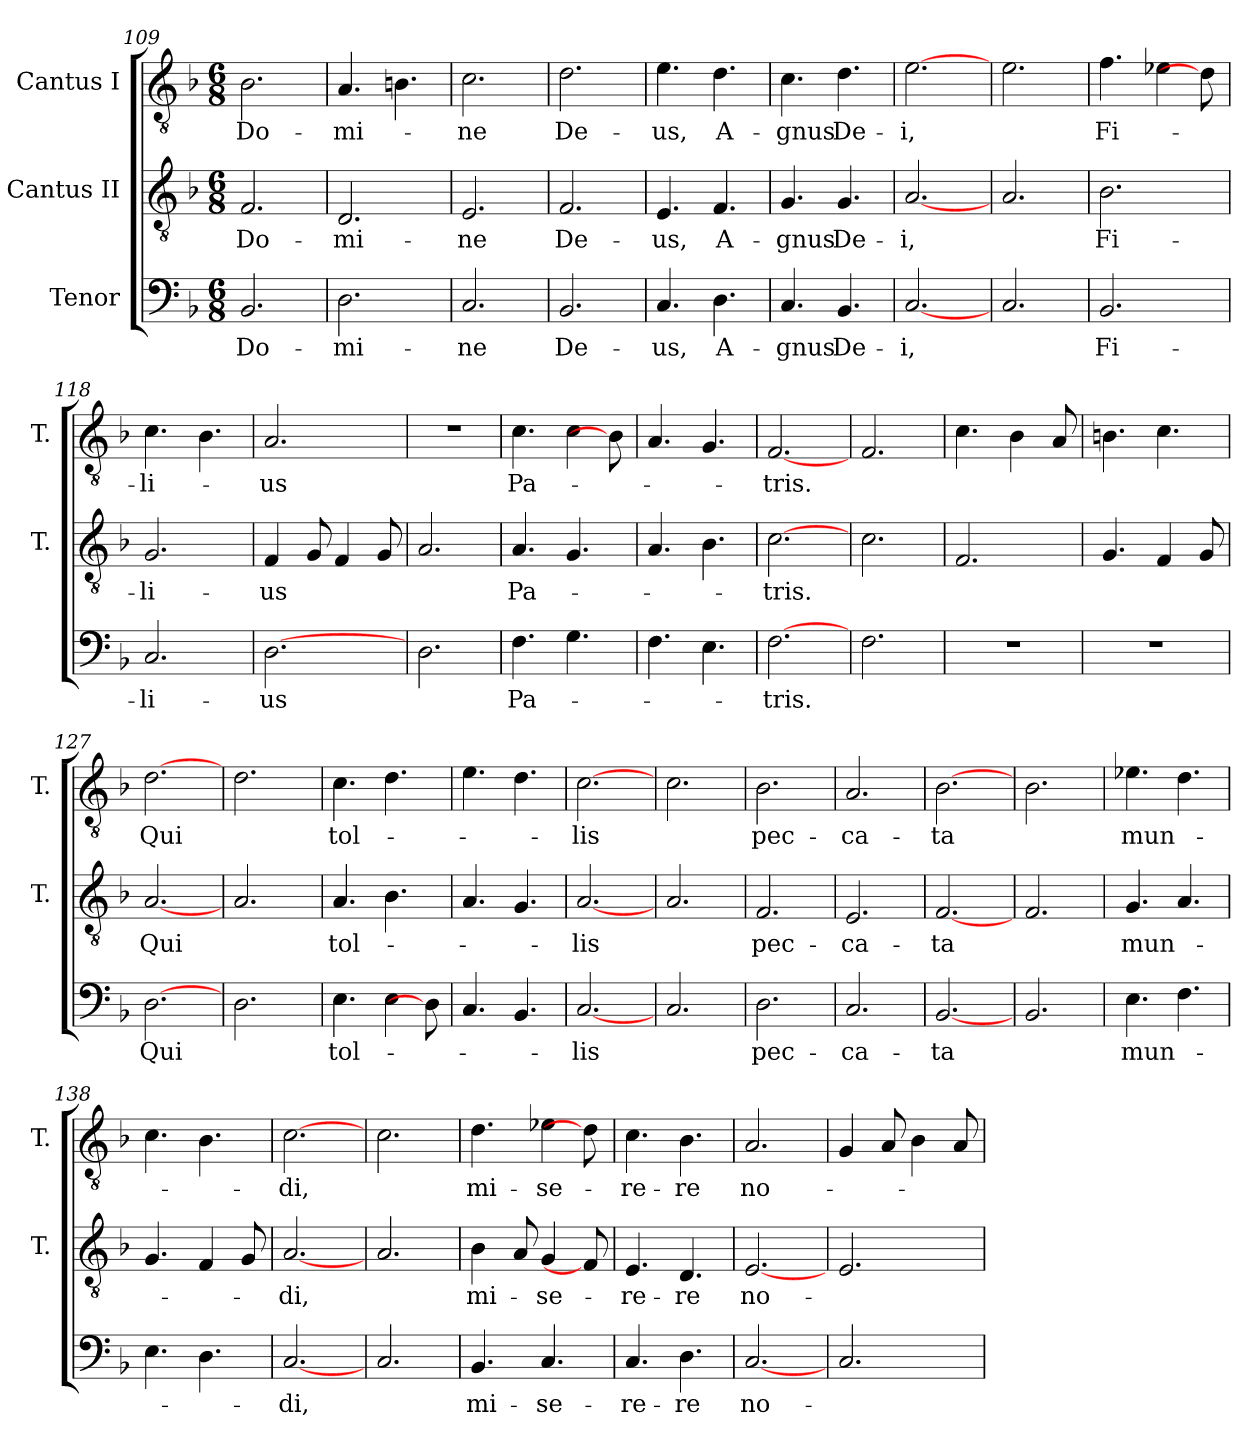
**kern	**text	**kern	**text	**kern	**text
*part3	*part3	*part2	*part2	*part1	*part1
*staff3	*staff3	*staff2	*staff2	*staff1	*staff1
*I"Tenor	*	*I"Cantus II	*	*I"Cantus I	*
*	*	*I'T.	*	*I'T.	*
*clefF4	*	*clefGv2	*	*clefGv2	*
*	*	*ITrd7c12	*	*ITrd7c12	*
*k[b-]	*	*k[b-]	*	*k[b-]	*
*F:	*	*F:	*	*F:	*
*M6/8	*	*M6/8	*	*M6/8	*
=109	=109	=109	=109	=109	=109
!	!LO:LY:b:color=#000000	!	!LO:LY:b:color=#000000	!	!LO:LY:b:color=#000000
2.BB-i/	Do-	2.FFi/	Do-	2.BB-i\	Do-
=110	=110	=110	=110	=110	=110
!	!LO:LY:b:color=#000000	!	!LO:LY:b:color=#000000	!	!LO:LY:b:color=#000000
2.Di\	-mi-	2.DDi/	-mi-	4.AAi/	-mi-
.	.	.	.	4.BBni\	.
=111	=111	=111	=111	=111	=111
!	!LO:LY:b:color=#000000	!	!LO:LY:b:color=#000000	!	!LO:LY:b:color=#000000
2.Ci/	-ne	2.EEi/	-ne	2.Ci\	-ne
=112	=112	=112	=112	=112	=112
!	!LO:LY:b:color=#000000	!	!LO:LY:b:color=#000000	!	!LO:LY:b:color=#000000
2.BB-i/	De-	2.FFi/	De-	2.Di\	De-
=113	=113	=113	=113	=113	=113
!	!LO:LY:b:color=#000000	!	!LO:LY:b:color=#000000	!	!LO:LY:b:color=#000000
4.Ci/	-us,	4.EEi/	-us,	4.Ei\	-us,
!	!LO:LY:b:color=#000000	!	!LO:LY:b:color=#000000	!	!LO:LY:b:color=#000000
4.Di\	A-	4.FFi/	A-	4.Di\	A-
!!LO:PB:g=z
=114	=114	=114	=114	=114	=114
!	!LO:LY:b:color=#000000	!	!LO:LY:b:color=#000000	!	!LO:LY:b:color=#000000
4.Ci/	-gnus	4.GGi/	-gnus	4.Ci\	-gnus
!	!LO:LY:b:color=#000000	!	!LO:LY:b:color=#000000	!	!LO:LY:b:color=#000000
4.BB-i/	De-	4.GGi/	De-	4.Di\	De-
=115	=115	=115	=115	=115	=115
!	!LO:LY:b:color=#000000	!	!LO:LY:b:color=#000000	!	!LO:LY:b:color=#000000
[2.Ci/	-i,	[2.AAi/	-i,	[2.Ei\	-i,
=116	=116	=116	=116	=116	=116
2.Ci/	.	2.AAi/	.	2.Ei\	.
=117	=117	=117	=117	=117	=117
!	!LO:LY:b:color=#000000	!	!LO:LY:b:color=#000000	!	!LO:LY:b:color=#000000
2.BB-i/	Fi-	2.BB-i\	Fi-	4.Fi\	Fi-
.	.	.	.	4E-Xi\	.
.	.	.	.	8Di\L]	.
=118	=118	=118	=118	=118	=118
!	!LO:LY:b:color=#000000	!	!LO:LY:b:color=#000000	!	!LO:LY:b:color=#000000
2.Ci/	-li-	2.GGi/	-li-	4.Ci\	-li-
.	.	.	.	4.BB-i\	.
=119	=119	=119	=119	=119	=119
!	!LO:LY:b:color=#000000	!	!LO:LY:b:color=#000000	!	!LO:LY:b:color=#000000
[2.Di\	-us	4FFi/	-us	2.AAi/	-us
.	.	8GGi/L	.	.	.
.	.	4FFi/	.	.	.
.	.	8GGi/L	.	.	.
=120	=120	=120	=120	=120	=120
!	!	!	!	!LO:N:vis=1	!
2.Di\	.	2.AAi/	.	2.r	.
=121	=121	=121	=121	=121	=121
!	!LO:LY:b:color=#000000	!	!LO:LY:b:color=#000000	!	!LO:LY:b:color=#000000
4.Fi\	Pa-	4.AAi/	Pa-	4.Ci\	Pa-
4.Gi\	.	4.GGi/	.	4Ci\	.
.	.	.	.	8BB-i\L]	.
=122	=122	=122	=122	=122	=122
4.Fi\	.	4.AAi/	.	4.AAi/	.
4.Ei\	.	4.BB-i\	.	4.GGi/	.
!!LO:LB:g=z
=123	=123	=123	=123	=123	=123
!	!LO:LY:b:color=#000000	!	!LO:LY:b:color=#000000	!	!LO:LY:b:color=#000000
[2.Fi\	-tris.	[2.Ci\	-tris.	[2.FFi/	-tris.
=124	=124	=124	=124	=124	=124
2.Fi\	.	2.Ci\	.	2.FFi/	.
=125	=125	=125	=125	=125	=125
!LO:N:vis=1	!	!	!	!	!
2.r	.	2.FFi/	.	4.Ci\	.
.	.	.	.	4BB-i\	.
.	.	.	.	8AAi/L	.
=126	=126	=126	=126	=126	=126
!LO:N:vis=1	!	!	!	!	!
2.r	.	4.GGi/	.	4.BBni\	.
.	.	4FFi/	.	4.Ci\	.
.	.	8GGi/L	.	.	.
=127	=127	=127	=127	=127	=127
!	!LO:LY:b:color=#000000	!	!LO:LY:b:color=#000000	!	!LO:LY:b:color=#000000
[2.Di\	Qui	[2.AAi/	Qui	[2.Di\	Qui
=128	=128	=128	=128	=128	=128
2.Di\	.	2.AAi/	.	2.Di\	.
=129	=129	=129	=129	=129	=129
!	!LO:LY:b:color=#000000	!	!LO:LY:b:color=#000000	!	!LO:LY:b:color=#000000
4.Ei\	tol-	4.AAi/	tol-	4.Ci\	tol-
4Ei\	.	4.BB-i\	.	4.Di\	.
8Di\L]	.	.	.	.	.
=130	=130	=130	=130	=130	=130
4.Ci/	.	4.AAi/	.	4.Ei\	.
4.BB-i/	.	4.GGi/	.	4.Di\	.
=131	=131	=131	=131	=131	=131
!	!LO:LY:b:color=#000000	!	!LO:LY:b:color=#000000	!	!LO:LY:b:color=#000000
[2.Ci/	-lis	[2.AAi/	-lis	[2.Ci\	-lis
=132	=132	=132	=132	=132	=132
2.Ci/	.	2.AAi/	.	2.Ci\	.
!!LO:LB:g=z
=133	=133	=133	=133	=133	=133
!	!LO:LY:b:color=#000000	!	!LO:LY:b:color=#000000	!	!LO:LY:b:color=#000000
2.Di\	pec-	2.FFi/	pec-	2.BB-i\	pec-
=134	=134	=134	=134	=134	=134
!	!LO:LY:b:color=#000000	!	!LO:LY:b:color=#000000	!	!LO:LY:b:color=#000000
2.Ci/	-ca-	2.EEi/	-ca-	2.AAi/	-ca-
=135	=135	=135	=135	=135	=135
!	!LO:LY:b:color=#000000	!	!LO:LY:b:color=#000000	!	!LO:LY:b:color=#000000
[2.BB-i/	-ta	[2.FFi/	-ta	[2.BB-i\	-ta
=136	=136	=136	=136	=136	=136
2.BB-i/	.	2.FFi/	.	2.BB-i\	.
=137	=137	=137	=137	=137	=137
!	!LO:LY:b:color=#000000	!	!LO:LY:b:color=#000000	!	!LO:LY:b:color=#000000
4.Ei\	mun-	4.GGi/	mun-	4.E-Xi\	mun-
4.Fi\	.	4.AAi/	.	4.Di\	.
=138	=138	=138	=138	=138	=138
4.Ei\	.	4.GGi/	.	4.Ci\	.
4.Di\	.	4FFi/	.	4.BB-i\	.
.	.	8GGi/L	.	.	.
=139	=139	=139	=139	=139	=139
!	!LO:LY:b:color=#000000	!	!LO:LY:b:color=#000000	!	!LO:LY:b:color=#000000
[2.Ci/	-di,	[2.AAi/	-di,	[2.Ci\	-di,
=140	=140	=140	=140	=140	=140
2.Ci/	.	2.AAi/	.	2.Ci\	.
=141	=141	=141	=141	=141	=141
!	!LO:LY:b:color=#000000	!	!LO:LY:b:color=#000000	!	!LO:LY:b:color=#000000
4.BB-i/	mi-	4BB-i\	mi-	4.Di\	mi-
.	.	8AAi/L	.	.	.
!	!LO:LY:b:color=#000000	!	!LO:LY:b:color=#000000	!	!LO:LY:b:color=#000000
4.Ci/	-se-	4GGi/	-se-	4E-Xi\	-se-
.	.	8FFi/L]	.	8Di\L]	.
=142	=142	=142	=142	=142	=142
!	!LO:LY:b:color=#000000	!	!LO:LY:b:color=#000000	!	!LO:LY:b:color=#000000
4.Ci/	-re-	4.EEi/	-re-	4.Ci\	-re-
!	!LO:LY:b:color=#000000	!	!LO:LY:b:color=#000000	!	!LO:LY:b:color=#000000
4.Di\	-re	4.DDi/	-re	4.BB-i\	-re
!!LO:PB:g=z
=143	=143	=143	=143	=143	=143
!	!LO:LY:b:color=#000000	!	!LO:LY:b:color=#000000	!	!LO:LY:b:color=#000000
[2.Ci/	no-	[2.EEi/	no-	2.AAi/	no-
=144	=144	=144	=144	=144	=144
2.Ci/	.	2.EEi/	.	4GGi/	.
.	.	.	.	8AAi/L	.
.	.	.	.	4BB-i\	.
.	.	.	.	8AAi/L	.
=	=	=	=	=	=
*-	*-	*-	*-	*-	*-
